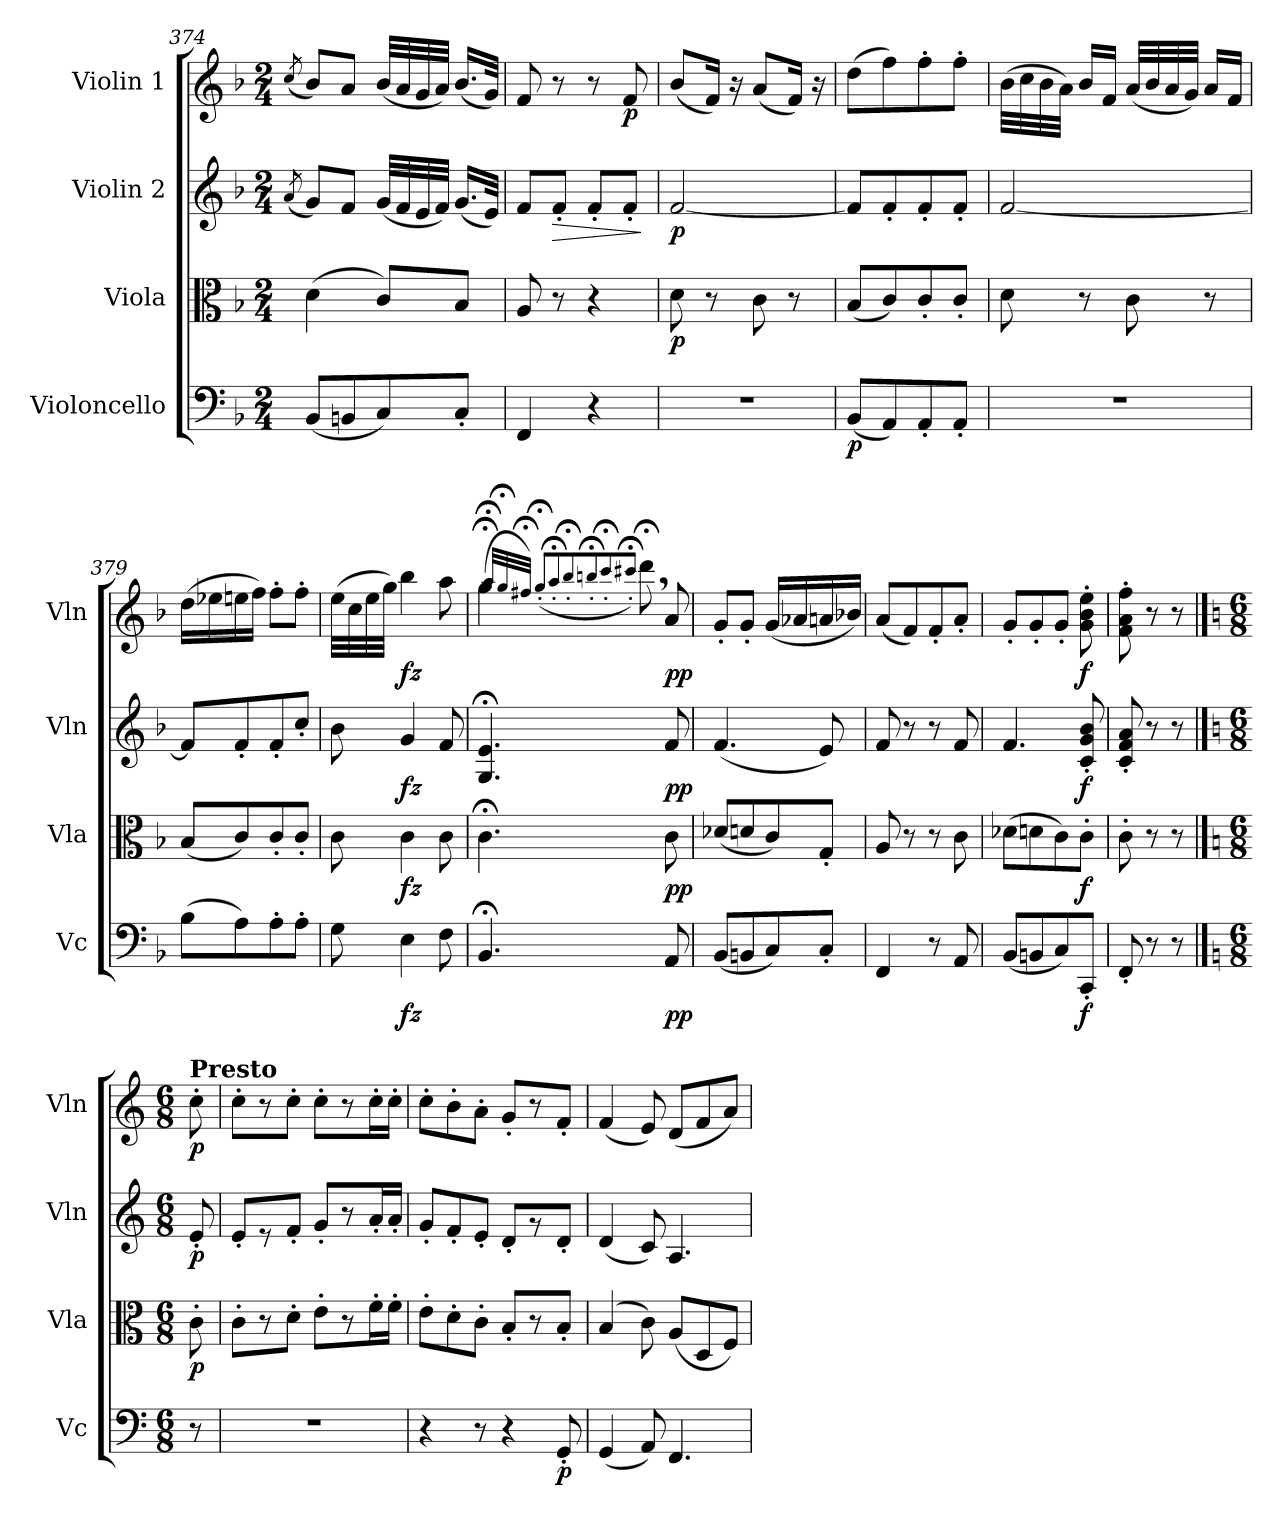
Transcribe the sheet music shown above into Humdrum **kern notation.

**kern	**dynam	**kern	**dynam	**kern	**dynam	**kern	**dynam
*part4	*part4	*part3	*part3	*part2	*part2	*part1	*part1
*staff4	*staff4	*staff3	*staff3	*staff2	*staff2	*staff1	*staff1
*I"Violoncello	*	*I"Viola	*	*I"Violin 2	*	*I"Violin 1	*
*I'Vc	*	*I'Vla	*	*I'Vln	*	*I'Vln	*
*clefF4	*	*clefC3	*	*clefG2	*	*clefG2	*
*k[b-]	*	*k[b-]	*	*k[b-]	*	*k[b-]	*
*M2/4	*	*M2/4	*	*M2/4	*	*M2/4	*
=374	=374	=374	=374	=374	=374	=374	=374
.	.	.	.	(<8qa/	.	(<8qcc/	.
(<8BB-/L	.	(>4d\	.	8g/L)	.	8b-/L)	.
8BBn/	.	.	.	8f/J	.	8a/J	.
8C/)	.	8c/L)	.	(<32g/LLL	.	(<32b-/LLL	.
.	.	.	.	32f/	.	32a/	.
.	.	.	.	32e/	.	32g/	.
.	.	.	.	32f/JJJ)	.	32a/JJJ)	.
8C'/J	.	8B-/J	.	(<16.g/LL	.	(<16.b-/LL	.
.	.	.	.	32e/JJk)	.	32g/JJk)	.
=375	=375	=375	=375	=375	=375	=375	=375
4FF/	.	8A/	.	8f/L	.	8f/	.
!	!	!	!	!	!LO:HP:b	!	!
.	.	8r	.	8f'/J	>	8r	.
4r	.	4r	.	8f'/L	.	8r	.
!	!	!	!	!	!	!	!LO:DY:b
.	.	.	.	8f'/J	.	8f/	p
.	.	.	.	.	]	.	.
=376	=376	=376	=376	=376	=376	=376	=376
!	!	!	!LO:DY:b	!	!LO:DY:b	!	!
2r	.	8d\	p	[2f/	p	(<8b-/L	.
.	.	8r	.	.	.	16f/Jk)	.
.	.	.	.	.	.	16r	.
.	.	8c\	.	.	.	(<8a/L	.
.	.	8r	.	.	.	16f/Jk)	.
.	.	.	.	.	.	16r	.
=377	=377	=377	=377	=377	=377	=377	=377
!	!LO:DY:b	!	!	!	!	!	!
(<8BB-/L	p	(<8B-/L	.	8f/L]	.	(>8dd\L	.
8AA/)	.	8c/)	.	8f'/	.	8ff\)	.
8AA'/	.	8c'/	.	8f'/	.	8ff'\	.
8AA'/J	.	8c'/J	.	8f'/J	.	8ff'\J	.
=378	=378	=378	=378	=378	=378	=378	=378
2r	.	8d\	.	[2f/	.	(>32b-\LLL	.
.	.	.	.	.	.	32cc\	.
.	.	.	.	.	.	32b-\	.
.	.	.	.	.	.	32a\JJJ)	.
.	.	8r	.	.	.	16b-/LL	.
.	.	.	.	.	.	16f/JJ	.
.	.	8c\	.	.	.	(<32a/LLL	.
.	.	.	.	.	.	32b-/	.
.	.	.	.	.	.	32a/	.
.	.	.	.	.	.	32g/JJJ)	.
.	.	8r	.	.	.	16a/LL	.
.	.	.	.	.	.	16f/JJ	.
!!LO:LB:g=z
=379	=379	=379	=379	=379	=379	=379	=379
(>8B-\L	.	(<8B-/L	.	8f/L]	.	(>16dd\LL	.
.	.	.	.	.	.	16ee-X\	.
8A\)	.	8c/)	.	8f'/	.	16een\	.
.	.	.	.	.	.	16ff\JJ)	.
8A'\	.	8c'/	.	8f'/	.	8ff'\L	.
8A'\J	.	8c'/J	.	8cc'/J	.	8ff'\J	.
=380	=380	=380	=380	=380	=380	=380	=380
8G\	.	8c\	.	8b-\	.	(>32ee\LLL	.
.	.	.	.	.	.	32cc\	.
.	.	.	.	.	.	32ee\	.
.	.	.	.	.	.	32gg\JJJ)	.
!	!LO:DY:b	!	!LO:DY:b	!	!LO:DY:b	!	!LO:DY:b
4E\	fz	4c\	fz	4g/	fz	4bb-\	fz
8F\	.	8c\	.	8f/	.	8aa\	.
=381	=381	=381	=381	=381	=381	=381	=381
*	*	*	*	*	*	*MM30	*
4.BB-;</	.	4.c;<\	.	4.G/;< 4.e/;<	.	(<4gg;<\	.
.	.	.	.	.	.	32qaa;</LLL	.
.	.	.	.	.	.	32qgg;</	.
.	.	.	.	.	.	32qff#X;</JJJ)	.
.	.	.	.	.	.	(>8qgg;<'/L	.
.	.	.	.	.	.	8qaa;<'/	.
.	.	.	.	.	.	8qbb-;<'/	.
.	.	.	.	.	.	8qbbn;<'/	.
.	.	.	.	.	.	8qccc;<'/	.
.	.	.	.	.	.	8qccc#X;<'/J)	.
.	.	.	.	.	.	8ddd;<,\	.
*	*	*	*	*	*	*MM69	*
!	!LO:DY:b	!	!LO:DY:b	!	!LO:DY:b	!	!LO:DY:b
8AA/	pp	8c\	pp	8f/	pp	8a/	pp
=382	=382	=382	=382	=382	=382	=382	=382
(<8BB-/L	.	(<8d-X/L	.	(<4.f/	.	8g'/L	.
8BBn/	.	8dn/	.	.	.	8g'/J	.
8C/)	.	8c/)	.	.	.	(<16g/LL	.
.	.	.	.	.	.	16a-X/	.
8C'/J	.	8G'/J	.	8e/)	.	16an/	.
.	.	.	.	.	.	16b-X/JJ)	.
=383	=383	=383	=383	=383	=383	=383	=383
4FF/	.	8A/	.	8f/	.	(<8a/L	.
.	.	8r	.	8r	.	8f/)	.
8r	.	8r	.	8r	.	8f'/	.
8AA/	.	8c\	.	8f/	.	8a'/J	.
=384	=384	=384	=384	=384	=384	=384	=384
(<8BB-/L	.	(>8d-X\L	.	4.f/	.	8g'/L	.
8BBn/	.	8dn\	.	.	.	8g'/	.
8C/)	.	8c\)	.	.	.	8g'/J	.
!	!LO:DY:b	!	!LO:DY:b	!	!LO:DY:b	!	!LO:DY:b
8CC'/J	f	8c'\J	f	8c/' 8g/' 8b-/'	f	8g\' 8b-\' 8ee\'	f
=385	=385	=385	=385	=385	=385	=385	=385
8FF'/	.	8c'\	.	8c/' 8f/' 8a/'	.	8f\' 8a\' 8ff\'	.
8r	.	8r	.	8r	.	8r	.
8r	.	8r	.	8r	.	8r	.
!!LO:PB:g=z
==385X11	==385X11	==385X11	==385X11	==385X11	==385X11	==385X11	==385X11
*k[]	*	*k[]	*	*k[]	*	*k[]	*
*M6/8	*	*M6/8	*	*M6/8	*	*M6/8	*
*	*	*	*	*	*	*MM138	*
!	!	!	!	!	!	!LO:TX:a:B:t=Presto	!
!	!	!	!LO:DY:b	!	!LO:DY:b	!	!LO:DY:b
8r	.	8c'\	p	8e'/	p	8cc'\	p
=386	=386	=386	=386	=386	=386	=386	=386
2.r	.	8c'\L	.	8e'/L	.	8cc'\L	.
.	.	8r	.	8r	.	8r	.
.	.	8d'\J	.	8f'/J	.	8cc'\J	.
.	.	8e'\L	.	8g'/L	.	8cc'\L	.
.	.	8r	.	8r	.	8r	.
.	.	16f'\L	.	16a'/L	.	16cc'\L	.
.	.	16f'\JJ	.	16a'/JJ	.	16cc'\JJ	.
=387	=387	=387	=387	=387	=387	=387	=387
4r	.	8e'\L	.	8g'/L	.	8cc'\L	.
.	.	8d'\	.	8f'/	.	8b'\	.
8r	.	8c'\J	.	8e'/J	.	8a'\J	.
4r	.	8B'/L	.	8d'/L	.	8g'/L	.
.	.	8r	.	8rg	.	8r	.
!	!LO:DY:b	!	!	!	!	!	!
8GG'/	p	8B'/J	.	8d'/J	.	8f'/J	.
=388	=388	=388	=388	=388	=388	=388	=388
(<4GG/	.	(>4B/	.	(<4d/	.	(<4f/	.
8AA/)	.	8c\)	.	8c/)	.	8e/)	.
4.FF/	.	(<8A/L	.	4.A/	.	(<8d/L	.
.	.	8D/	.	.	.	8f/	.
.	.	8F/J)	.	.	.	8a/J)	.
=	=	=	=	=	=	=	=
*-	*-	*-	*-	*-	*-	*-	*-
